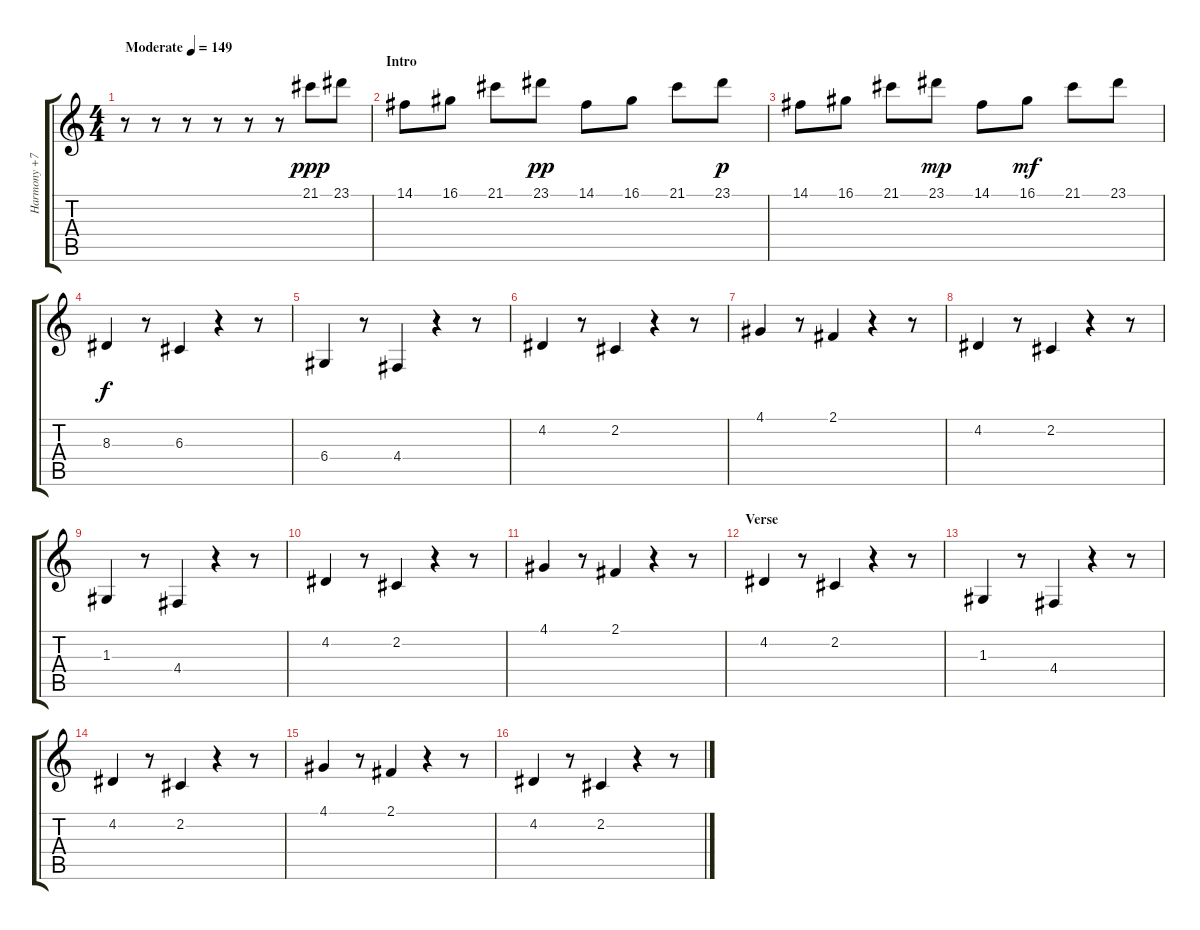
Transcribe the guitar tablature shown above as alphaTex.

\track ("Harmony +7" "Harmony +7") {instrument sitar}
\staff {score tabs}
\tuning (E4 B3 G3 D3 A2 E2) {hide}
\ts (4 4)
\tempo (149 "Moderate")
\clef g2
\ks c
r.8{dy ppp instrument sitar} r.8 r.8 r.8 r.8 r.8 21.1.8 23.1.8 |
\section ("" "Intro")
14.1.8 16.1.8 21.1.8 23.1.8{dy pp} 14.1.8 16.1.8 21.1.8 23.1.8{dy p} |
14.1.8 16.1.8 21.1.8 23.1.8{dy mp} 14.1.8 16.1.8{dy mf} 21.1.8 23.1.8 |
8.3.4{dy f} r.8 6.3.4 r.4 r.8 |
6.4.4 r.8 4.4.4 r.4 r.8 |
4.2.4 r.8 2.2.4 r.4 r.8 |
4.1.4 r.8 2.1.4 r.4 r.8 |
4.2.4 r.8 2.2.4 r.4 r.8 |
1.3.4 r.8 4.4.4 r.4 r.8 |
4.2.4 r.8 2.2.4 r.4 r.8 |
4.1.4 r.8 2.1.4 r.4 r.8 |
\section ("" "Verse")
4.2.4 r.8 2.2.4 r.4 r.8 |
1.3.4 r.8 4.4.4 r.4 r.8 |
4.2.4 r.8 2.2.4 r.4 r.8 |
4.1.4 r.8 2.1.4 r.4 r.8 |
4.2.4 r.8 2.2.4 r.4 r.8
